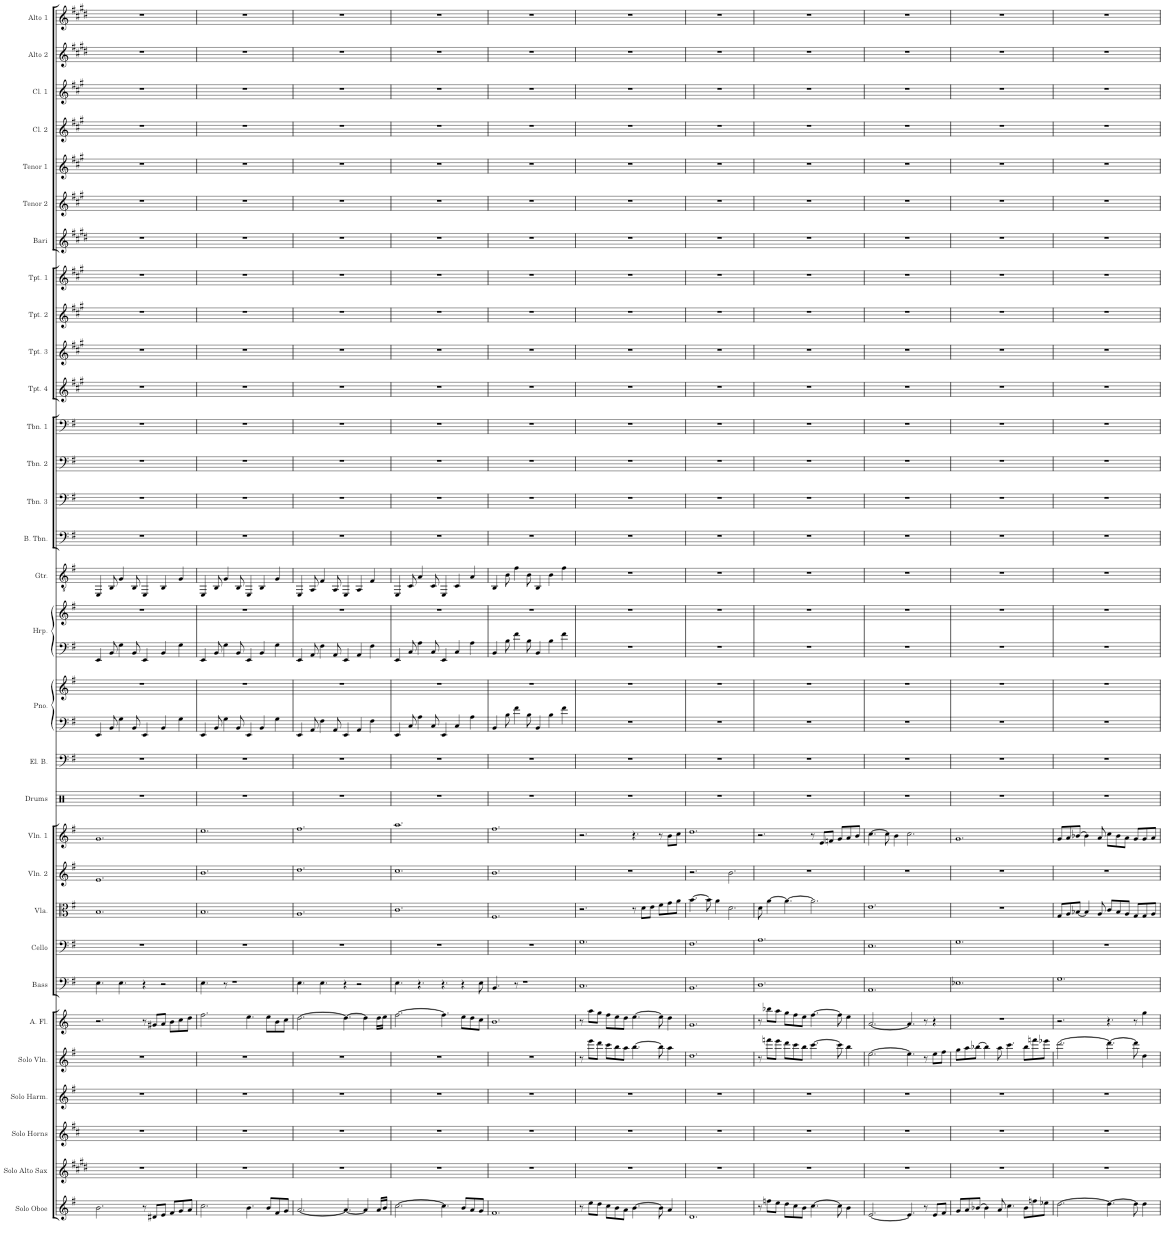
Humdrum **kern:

**kern	**kern	**kern	**kern	**kern	**kern	**kern	**kern	**kern	**kern	**kern	**kern	**kern	**kern	**kern	**kern	**kern	**kern	**kern	**kern	**kern	**kern	**kern	**kern	**kern	**kern	**kern	**kern	**kern	**kern	**kern	**kern	**kern
*part31	*part30	*part29	*part28	*part27	*part26	*part25	*part24	*part23	*part22	*part21	*part20	*part19	*part18	*part18	*part17	*part17	*part16	*part15	*part14	*part13	*part12	*part11	*part10	*part9	*part8	*part7	*part6	*part5	*part4	*part3	*part2	*part1
*staff33	*staff32	*staff31	*staff30	*staff29	*staff28	*staff27	*staff26	*staff25	*staff24	*staff23	*staff22	*staff21	*staff20	*staff19	*staff18	*staff17	*staff16	*staff15	*staff14	*staff13	*staff12	*staff11	*staff10	*staff9	*staff8	*staff7	*staff6	*staff5	*staff4	*staff3	*staff2	*staff1
*I"Solo Oboe (Therion)	*I"Solo Alto Saxophone (Alfyn)	*I"Solo F Horns (3) (Olberic)	*I"Solo Harmonica (Tressa)	*I"Solo Violin (Cyrus, Primrose)	*I"Solo Flute (Ophilia), Alto Flute (Therion)	*I"Bass	*I"Cello	*I"Viola	*I"Violin 2	*I"Violin 1	*I"Drums	*I"Electric Bass	*I"Piano (H'aanit)	*	*I"Harp (acc, Primrose)	*	*I"Guitar	*I"Bass Trombone	*I"Trombone 3	*I"Trombone 2	*I"Trombone 1	*I"Trumpet 4	*I"Trumpet 3	*I"Trumpet 2	*I"Trumpet 1	*I"Bari Sax	*I"Tenor Sax 2	*I"Tenor Sax 1	*I"Clarinet 2	*I"Clarinet 1	*I"Alto Sax 2	*I"Alto Sax 1
*I'Solo Oboe	*I'Solo Alto Sax	*I'Solo Horns	*I'Solo Harm.	*I'Solo Vln.	*I'Solo Flute	*I'Bass	*I'Cello	*I'Vla.	*I'Vln. 2	*I'Vln. 1	*I'Drums	*I'El. B.	*I'Pno.	*	*I'Hrp.	*	*I'Gtr.	*I'B. Tbn.	*I'Tbn. 3	*I'Tbn. 2	*I'Tbn. 1	*I'Tpt. 4	*I'Tpt. 3	*I'Tpt. 2	*I'Tpt. 1	*I'Bari	*I'Tenor 2	*I'Tenor 1	*I'Cl. 2	*I'Cl. 1	*I'Alto 2	*I'Alto 1
!!LO:PB:g=z
*clefG2	*clefG2	*clefG2	*clefG2	*clefG2	*clefG2	*clefF4	*clefF4	*clefC3	*clefG2	*clefG2	*clefX	*clefF4	*clefF4	*clefG2	*clefF4	*clefG2	*clefGv2	*clefF4	*clefF4	*clefF4	*clefF4	*clefG2	*clefG2	*clefG2	*clefG2	*clefG2	*clefG2	*clefG2	*clefG2	*clefG2	*clefG2	*clefG2
*	*Trd5c9	*Trd4c7	*	*	*Trd3c5	*Trd7c12	*	*	*	*	*	*Trd7c12	*	*	*	*	*	*	*	*	*	*Trd1c2	*Trd1c2	*Trd1c2	*Trd1c2	*Trd12c21	*Trd8c14	*Trd8c14	*Trd1c2	*Trd1c2	*Trd5c9	*Trd5c9
*k[f#]	*k[f#c#g#d#]	*k[f#c#]	*k[f#]	*k[f#]	*k[]	*k[f#]	*k[f#]	*k[f#]	*k[f#]	*k[f#]	*k[]	*k[f#]	*k[f#]	*k[f#]	*k[f#]	*k[f#]	*k[f#]	*k[f#]	*k[f#]	*k[f#]	*k[f#]	*k[f#c#g#]	*k[f#c#g#]	*k[f#c#g#]	*k[f#c#g#]	*k[f#c#g#d#]	*k[f#c#g#]	*k[f#c#g#]	*k[f#c#g#]	*k[f#c#g#]	*k[f#c#g#d#]	*k[f#c#g#d#]
*M12/8	*M12/8	*M12/8	*M12/8	*M12/8	*M12/8	*M12/8	*M12/8	*M12/8	*M12/8	*M12/8	*M12/8	*M12/8	*M12/8	*M12/8	*M12/8	*M12/8	*M12/8	*M12/8	*M12/8	*M12/8	*M12/8	*M12/8	*M12/8	*M12/8	*M12/8	*M12/8	*M12/8	*M12/8	*M12/8	*M12/8	*M12/8	*M12/8
=292	=292	=292	=292	=292	=292	=292	=292	=292	=292	=292	=292	=292	=292	=292	=292	=292	=292	=292	=292	=292	=292	=292	=292	=292	=292	=292	=292	=292	=292	=292	=292	=292
2.b\	1.r	1.r	1.r	1.r	2.r	4.E\	1.r	1.B	1.e	1.g	1.r	1.r	4EE/	1.r	4EE/	1.r	4EE/	1.r	1.r	1.r	1.r	1.r	1.r	1.r	1.r	1.r	1.r	1.r	1.r	1.r	1.r	1.r
.	.	.	.	.	.	.	.	.	.	.	.	.	8BB/	.	8BB/	.	8BB/	.	.	.	.	.	.	.	.	.	.	.	.	.	.	.
.	.	.	.	.	.	4.E\	.	.	.	.	.	.	4G\	.	4G\	.	4G/	.	.	.	.	.	.	.	.	.	.	.	.	.	.	.
.	.	.	.	.	.	.	.	.	.	.	.	.	8BB/	.	8BB/	.	8BB/	.	.	.	.	.	.	.	.	.	.	.	.	.	.	.
8r	.	.	.	.	8r	4r	.	.	.	.	.	.	4EE/	.	4EE/	.	4EE/	.	.	.	.	.	.	.	.	.	.	.	.	.	.	.
8d#X/L	.	.	.	.	8g#X/L	.	.	.	.	.	.	.	.	.	.	.	.	.	.	.	.	.	.	.	.	.	.	.	.	.	.	.
8e/J	.	.	.	.	8a/J	2r	.	.	.	.	.	.	4BB/	.	4BB/	.	4BB/	.	.	.	.	.	.	.	.	.	.	.	.	.	.	.
8f#/L	.	.	.	.	8b\L	.	.	.	.	.	.	.	.	.	.	.	.	.	.	.	.	.	.	.	.	.	.	.	.	.	.	.
8g/	.	.	.	.	8cc\	.	.	.	.	.	.	.	4G\	.	4G\	.	4G/	.	.	.	.	.	.	.	.	.	.	.	.	.	.	.
8a/J	.	.	.	.	8dd\J	.	.	.	.	.	.	.	.	.	.	.	.	.	.	.	.	.	.	.	.	.	.	.	.	.	.	.
=293	=293	=293	=293	=293	=293	=293	=293	=293	=293	=293	=293	=293	=293	=293	=293	=293	=293	=293	=293	=293	=293	=293	=293	=293	=293	=293	=293	=293	=293	=293	=293	=293
2.cc\	1.r	1.r	1.r	1.r	2.ff\	4.E\	1.r	1.B	1.b	1.ee	1.r	1.r	4EE/	1.r	4EE/	1.r	4EE/	1.r	1.r	1.r	1.r	1.r	1.r	1.r	1.r	1.r	1.r	1.r	1.r	1.r	1.r	1.r
.	.	.	.	.	.	.	.	.	.	.	.	.	8BB/	.	8BB/	.	8BB/	.	.	.	.	.	.	.	.	.	.	.	.	.	.	.
.	.	.	.	.	.	8r	.	.	.	.	.	.	4G\	.	4G\	.	4G/	.	.	.	.	.	.	.	.	.	.	.	.	.	.	.
.	.	.	.	.	.	1r	.	.	.	.	.	.	.	.	.	.	.	.	.	.	.	.	.	.	.	.	.	.	.	.	.	.
.	.	.	.	.	.	.	.	.	.	.	.	.	8BB/	.	8BB/	.	8BB/	.	.	.	.	.	.	.	.	.	.	.	.	.	.	.
4.b\	.	.	.	.	4.ee\	.	.	.	.	.	.	.	4EE/	.	4EE/	.	4EE/	.	.	.	.	.	.	.	.	.	.	.	.	.	.	.
.	.	.	.	.	.	.	.	.	.	.	.	.	4BB/	.	4BB/	.	4BB/	.	.	.	.	.	.	.	.	.	.	.	.	.	.	.
8b/L	.	.	.	.	8ee\L	.	.	.	.	.	.	.	.	.	.	.	.	.	.	.	.	.	.	.	.	.	.	.	.	.	.	.
8f#/	.	.	.	.	8b\	.	.	.	.	.	.	.	4G\	.	4G\	.	4G/	.	.	.	.	.	.	.	.	.	.	.	.	.	.	.
8g/J	.	.	.	.	8cc\J	.	.	.	.	.	.	.	.	.	.	.	.	.	.	.	.	.	.	.	.	.	.	.	.	.	.	.
=294	=294	=294	=294	=294	=294	=294	=294	=294	=294	=294	=294	=294	=294	=294	=294	=294	=294	=294	=294	=294	=294	=294	=294	=294	=294	=294	=294	=294	=294	=294	=294	=294
[2.a/	1.r	1.r	1.r	1.r	[2.dd\	4.E\	1.r	1.A	1.dd	1.ff#	1.r	1.r	4EE/	1.r	4EE/	1.r	4EE/	1.r	1.r	1.r	1.r	1.r	1.r	1.r	1.r	1.r	1.r	1.r	1.r	1.r	1.r	1.r
.	.	.	.	.	.	.	.	.	.	.	.	.	8AA/	.	8AA/	.	8AA/	.	.	.	.	.	.	.	.	.	.	.	.	.	.	.
.	.	.	.	.	.	4.E\	.	.	.	.	.	.	4F#\	.	4F#\	.	4F#/	.	.	.	.	.	.	.	.	.	.	.	.	.	.	.
.	.	.	.	.	.	.	.	.	.	.	.	.	8AA/	.	8AA/	.	8AA/	.	.	.	.	.	.	.	.	.	.	.	.	.	.	.
4.a/_	.	.	.	.	4.dd\_	4r	.	.	.	.	.	.	4EE/	.	4EE/	.	4EE/	.	.	.	.	.	.	.	.	.	.	.	.	.	.	.
.	.	.	.	.	.	2r	.	.	.	.	.	.	4AA/	.	4AA/	.	4AA/	.	.	.	.	.	.	.	.	.	.	.	.	.	.	.
4a/]	.	.	.	.	4dd\]	.	.	.	.	.	.	.	.	.	.	.	.	.	.	.	.	.	.	.	.	.	.	.	.	.	.	.
.	.	.	.	.	.	.	.	.	.	.	.	.	4F#\	.	4F#\	.	4F#/	.	.	.	.	.	.	.	.	.	.	.	.	.	.	.
16a/LL	.	.	.	.	16dd\LL	.	.	.	.	.	.	.	.	.	.	.	.	.	.	.	.	.	.	.	.	.	.	.	.	.	.	.
16b/JJ	.	.	.	.	16ee\JJ	.	.	.	.	.	.	.	.	.	.	.	.	.	.	.	.	.	.	.	.	.	.	.	.	.	.	.
=295	=295	=295	=295	=295	=295	=295	=295	=295	=295	=295	=295	=295	=295	=295	=295	=295	=295	=295	=295	=295	=295	=295	=295	=295	=295	=295	=295	=295	=295	=295	=295	=295
[2.cc\	1.r	1.r	1.r	1.r	[2.ff\	4.E\	1.r	1.c	1.cc	1.aa	1.r	1.r	4EE/	1.r	4EE/	1.r	4EE/	1.r	1.r	1.r	1.r	1.r	1.r	1.r	1.r	1.r	1.r	1.r	1.r	1.r	1.r	1.r
.	.	.	.	.	.	.	.	.	.	.	.	.	8C/	.	8C/	.	8C/	.	.	.	.	.	.	.	.	.	.	.	.	.	.	.
.	.	.	.	.	.	4.r	.	.	.	.	.	.	4A\	.	4A\	.	4A/	.	.	.	.	.	.	.	.	.	.	.	.	.	.	.
.	.	.	.	.	.	.	.	.	.	.	.	.	8C/	.	8C/	.	8C/	.	.	.	.	.	.	.	.	.	.	.	.	.	.	.
4.cc\]	.	.	.	.	4.ff\]	4.r	.	.	.	.	.	.	4EE/	.	4EE/	.	4EE/	.	.	.	.	.	.	.	.	.	.	.	.	.	.	.
.	.	.	.	.	.	.	.	.	.	.	.	.	4C/	.	4C/	.	4C/	.	.	.	.	.	.	.	.	.	.	.	.	.	.	.
8b/L	.	.	.	.	8ee\L	4r	.	.	.	.	.	.	.	.	.	.	.	.	.	.	.	.	.	.	.	.	.	.	.	.	.	.
8a/	.	.	.	.	8dd\	.	.	.	.	.	.	.	4A\	.	4A\	.	4A/	.	.	.	.	.	.	.	.	.	.	.	.	.	.	.
8g/J	.	.	.	.	8cc\J	8E\	.	.	.	.	.	.	.	.	.	.	.	.	.	.	.	.	.	.	.	.	.	.	.	.	.	.
=296	=296	=296	=296	=296	=296	=296	=296	=296	=296	=296	=296	=296	=296	=296	=296	=296	=296	=296	=296	=296	=296	=296	=296	=296	=296	=296	=296	=296	=296	=296	=296	=296
1.f#	1.r	1.r	1.r	1.r	1.b	4.BB/	1.r	1.F#	1.b	1.ff#	1.r	1.r	4BB/	1.r	4BB/	1.r	4BB/	1.r	1.r	1.r	1.r	1.r	1.r	1.r	1.r	1.r	1.r	1.r	1.r	1.r	1.r	1.r
.	.	.	.	.	.	.	.	.	.	.	.	.	8B\	.	8B\	.	8B\	.	.	.	.	.	.	.	.	.	.	.	.	.	.	.
.	.	.	.	.	.	8r	.	.	.	.	.	.	4f#\	.	4f#\	.	4f#\	.	.	.	.	.	.	.	.	.	.	.	.	.	.	.
.	.	.	.	.	.	1r	.	.	.	.	.	.	.	.	.	.	.	.	.	.	.	.	.	.	.	.	.	.	.	.	.	.
.	.	.	.	.	.	.	.	.	.	.	.	.	8B\	.	8B\	.	8B\	.	.	.	.	.	.	.	.	.	.	.	.	.	.	.
.	.	.	.	.	.	.	.	.	.	.	.	.	4BB/	.	4BB/	.	4BB/	.	.	.	.	.	.	.	.	.	.	.	.	.	.	.
.	.	.	.	.	.	.	.	.	.	.	.	.	4B\	.	4B\	.	4B\	.	.	.	.	.	.	.	.	.	.	.	.	.	.	.
.	.	.	.	.	.	.	.	.	.	.	.	.	4f#\	.	4f#\	.	4f#\	.	.	.	.	.	.	.	.	.	.	.	.	.	.	.
=297	=297	=297	=297	=297	=297	=297	=297	=297	=297	=297	=297	=297	=297	=297	=297	=297	=297	=297	=297	=297	=297	=297	=297	=297	=297	=297	=297	=297	=297	=297	=297	=297
8r	1.r	1.r	1.r	8r	8r	1.C	1.G	2.r	1.r	2.r	1.r	1.r	1.r	1.r	1.r	1.r	1.r	1.r	1.r	1.r	1.r	1.r	1.r	1.r	1.r	1.r	1.r	1.r	1.r	1.r	1.r	1.r
8ee\L	.	.	.	8eee\L	8aa\L	.	.	.	.	.	.	.	.	.	.	.	.	.	.	.	.	.	.	.	.	.	.	.	.	.	.	.
8dd\J	.	.	.	8ddd\J	8gg\J	.	.	.	.	.	.	.	.	.	.	.	.	.	.	.	.	.	.	.	.	.	.	.	.	.	.	.
8cc\L	.	.	.	8ccc\L	8ff\L	.	.	.	.	.	.	.	.	.	.	.	.	.	.	.	.	.	.	.	.	.	.	.	.	.	.	.
8b\	.	.	.	8bb\	8ee\	.	.	.	.	.	.	.	.	.	.	.	.	.	.	.	.	.	.	.	.	.	.	.	.	.	.	.
8a\J	.	.	.	8aa\J	8dd\J	.	.	.	.	.	.	.	.	.	.	.	.	.	.	.	.	.	.	.	.	.	.	.	.	.	.	.
[4.b\	.	.	.	[4.bb\	[4.ee\	.	.	8r	.	4.r	.	.	.	.	.	.	.	.	.	.	.	.	.	.	.	.	.	.	.	.	.	.
.	.	.	.	.	.	.	.	8d\L	.	.	.	.	.	.	.	.	.	.	.	.	.	.	.	.	.	.	.	.	.	.	.	.
.	.	.	.	.	.	.	.	8e\J	.	.	.	.	.	.	.	.	.	.	.	.	.	.	.	.	.	.	.	.	.	.	.	.
8b\]	.	.	.	8bb\]	8ee\]	.	.	8f#\L	.	8r	.	.	.	.	.	.	.	.	.	.	.	.	.	.	.	.	.	.	.	.	.	.
4a/	.	.	.	4aa\	4dd\	.	.	8g\	.	8b\L	.	.	.	.	.	.	.	.	.	.	.	.	.	.	.	.	.	.	.	.	.	.
.	.	.	.	.	.	.	.	8a\J	.	8cc\J	.	.	.	.	.	.	.	.	.	.	.	.	.	.	.	.	.	.	.	.	.	.
=298	=298	=298	=298	=298	=298	=298	=298	=298	=298	=298	=298	=298	=298	=298	=298	=298	=298	=298	=298	=298	=298	=298	=298	=298	=298	=298	=298	=298	=298	=298	=298	=298
1.d	1.r	1.r	1.r	1.dd	1.g	1.BB	1.F#	[4.b\	2.r	1.dd	1.r	1.r	1.r	1.r	1.r	1.r	1.r	1.r	1.r	1.r	1.r	1.r	1.r	1.r	1.r	1.r	1.r	1.r	1.r	1.r	1.r	1.r
.	.	.	.	.	.	.	.	8b\]	.	.	.	.	.	.	.	.	.	.	.	.	.	.	.	.	.	.	.	.	.	.	.	.
.	.	.	.	.	.	.	.	4a\	.	.	.	.	.	.	.	.	.	.	.	.	.	.	.	.	.	.	.	.	.	.	.	.
.	.	.	.	.	.	.	.	2.d\	2.b\	.	.	.	.	.	.	.	.	.	.	.	.	.	.	.	.	.	.	.	.	.	.	.
=299	=299	=299	=299	=299	=299	=299	=299	=299	=299	=299	=299	=299	=299	=299	=299	=299	=299	=299	=299	=299	=299	=299	=299	=299	=299	=299	=299	=299	=299	=299	=299	=299
8r	1.r	1.r	1.r	8r	8r	1.D	1.A	8d\	1.r	2.r	1.r	1.r	1.r	1.r	1.r	1.r	1.r	1.r	1.r	1.r	1.r	1.r	1.r	1.r	1.r	1.r	1.r	1.r	1.r	1.r	1.r	1.r
8ffn\L	.	.	.	8fffn\L	8bb-X\L	.	.	[4a\	.	.	.	.	.	.	.	.	.	.	.	.	.	.	.	.	.	.	.	.	.	.	.	.
8ee\J	.	.	.	8eee\J	8aa\J	.	.	.	.	.	.	.	.	.	.	.	.	.	.	.	.	.	.	.	.	.	.	.	.	.	.	.
8dd\L	.	.	.	8ddd\L	8gg\L	.	.	4.a\_	.	.	.	.	.	.	.	.	.	.	.	.	.	.	.	.	.	.	.	.	.	.	.	.
8cc\	.	.	.	8ccc\	8ff\	.	.	.	.	.	.	.	.	.	.	.	.	.	.	.	.	.	.	.	.	.	.	.	.	.	.	.
8b\J	.	.	.	8bb\J	8ee\J	.	.	.	.	.	.	.	.	.	.	.	.	.	.	.	.	.	.	.	.	.	.	.	.	.	.	.
[4.cc\	.	.	.	[4.ccc\	[4.ff\	.	.	2.a\]	.	8r	.	.	.	.	.	.	.	.	.	.	.	.	.	.	.	.	.	.	.	.	.	.
.	.	.	.	.	.	.	.	.	.	8e/L	.	.	.	.	.	.	.	.	.	.	.	.	.	.	.	.	.	.	.	.	.	.
.	.	.	.	.	.	.	.	.	.	8fn/J	.	.	.	.	.	.	.	.	.	.	.	.	.	.	.	.	.	.	.	.	.	.
8cc\]	.	.	.	8ccc\]	8ff\]	.	.	.	.	8g/L	.	.	.	.	.	.	.	.	.	.	.	.	.	.	.	.	.	.	.	.	.	.
4b\	.	.	.	4bb\	4ee\	.	.	.	.	8a/	.	.	.	.	.	.	.	.	.	.	.	.	.	.	.	.	.	.	.	.	.	.
.	.	.	.	.	.	.	.	.	.	8b/J	.	.	.	.	.	.	.	.	.	.	.	.	.	.	.	.	.	.	.	.	.	.
=300	=300	=300	=300	=300	=300	=300	=300	=300	=300	=300	=300	=300	=300	=300	=300	=300	=300	=300	=300	=300	=300	=300	=300	=300	=300	=300	=300	=300	=300	=300	=300	=300
[2.e/	1.r	1.r	1.r	[2.ee\	[2.a/	1.AA	1.E	1.e	1.r	[4.cc\	1.r	1.r	1.r	1.r	1.r	1.r	1.r	1.r	1.r	1.r	1.r	1.r	1.r	1.r	1.r	1.r	1.r	1.r	1.r	1.r	1.r	1.r
.	.	.	.	.	.	.	.	.	.	8cc\]	.	.	.	.	.	.	.	.	.	.	.	.	.	.	.	.	.	.	.	.	.	.
.	.	.	.	.	.	.	.	.	.	4b\	.	.	.	.	.	.	.	.	.	.	.	.	.	.	.	.	.	.	.	.	.	.
4.e/]	.	.	.	4.ee\]	4.a/]	.	.	.	.	2.cc\	.	.	.	.	.	.	.	.	.	.	.	.	.	.	.	.	.	.	.	.	.	.
8r	.	.	.	8r	8r	.	.	.	.	.	.	.	.	.	.	.	.	.	.	.	.	.	.	.	.	.	.	.	.	.	.	.
8e/L	.	.	.	8ee\L	4r	.	.	.	.	.	.	.	.	.	.	.	.	.	.	.	.	.	.	.	.	.	.	.	.	.	.	.
8f#/J	.	.	.	8ff#\J	.	.	.	.	.	.	.	.	.	.	.	.	.	.	.	.	.	.	.	.	.	.	.	.	.	.	.	.
=301	=301	=301	=301	=301	=301	=301	=301	=301	=301	=301	=301	=301	=301	=301	=301	=301	=301	=301	=301	=301	=301	=301	=301	=301	=301	=301	=301	=301	=301	=301	=301	=301
8g/L	1.r	1.r	1.r	8gg\L	1.r	1.E-X	1.G	1.r	1.r	1.g	1.r	1.r	1.r	1.r	1.r	1.r	1.r	1.r	1.r	1.r	1.r	1.r	1.r	1.r	1.r	1.r	1.r	1.r	1.r	1.r	1.r	1.r
8a/	.	.	.	8aa\	.	.	.	.	.	.	.	.	.	.	.	.	.	.	.	.	.	.	.	.	.	.	.	.	.	.	.	.
[8b-X/J	.	.	.	[8bb-X\J	.	.	.	.	.	.	.	.	.	.	.	.	.	.	.	.	.	.	.	.	.	.	.	.	.	.	.	.
4b-\]	.	.	.	4bb-\]	.	.	.	.	.	.	.	.	.	.	.	.	.	.	.	.	.	.	.	.	.	.	.	.	.	.	.	.
8a/	.	.	.	8aa\	.	.	.	.	.	.	.	.	.	.	.	.	.	.	.	.	.	.	.	.	.	.	.	.	.	.	.	.
4.cc\	.	.	.	4.ccc\	.	.	.	.	.	.	.	.	.	.	.	.	.	.	.	.	.	.	.	.	.	.	.	.	.	.	.	.
8b-\L	.	.	.	8bb-\L	.	.	.	.	.	.	.	.	.	.	.	.	.	.	.	.	.	.	.	.	.	.	.	.	.	.	.	.
8ffn\	.	.	.	8fffn\	.	.	.	.	.	.	.	.	.	.	.	.	.	.	.	.	.	.	.	.	.	.	.	.	.	.	.	.
8ee-X\J	.	.	.	8eee-X\J	.	.	.	.	.	.	.	.	.	.	.	.	.	.	.	.	.	.	.	.	.	.	.	.	.	.	.	.
=302	=302	=302	=302	=302	=302	=302	=302	=302	=302	=302	=302	=302	=302	=302	=302	=302	=302	=302	=302	=302	=302	=302	=302	=302	=302	=302	=302	=302	=302	=302	=302	=302
[2.dd\	1.r	1.r	1.r	[2.ddd\	2.r	1.G	1.r	8G/L	1.r	8g/L	1.r	1.r	1.r	1.r	1.r	1.r	1.r	1.r	1.r	1.r	1.r	1.r	1.r	1.r	1.r	1.r	1.r	1.r	1.r	1.r	1.r	1.r
.	.	.	.	.	.	.	.	8A/	.	8a/	.	.	.	.	.	.	.	.	.	.	.	.	.	.	.	.	.	.	.	.	.	.
.	.	.	.	.	.	.	.	[8B-X/J	.	[8b-X/J	.	.	.	.	.	.	.	.	.	.	.	.	.	.	.	.	.	.	.	.	.	.
.	.	.	.	.	.	.	.	4B-/]	.	4b-\]	.	.	.	.	.	.	.	.	.	.	.	.	.	.	.	.	.	.	.	.	.	.
.	.	.	.	.	.	.	.	8A/	.	8a/	.	.	.	.	.	.	.	.	.	.	.	.	.	.	.	.	.	.	.	.	.	.
4.dd\_	.	.	.	4.ddd\_	4.r	.	.	8c/L	.	8cc\L	.	.	.	.	.	.	.	.	.	.	.	.	.	.	.	.	.	.	.	.	.	.
.	.	.	.	.	.	.	.	8B-/	.	8b-\	.	.	.	.	.	.	.	.	.	.	.	.	.	.	.	.	.	.	.	.	.	.
.	.	.	.	.	.	.	.	8A/J	.	8a\J	.	.	.	.	.	.	.	.	.	.	.	.	.	.	.	.	.	.	.	.	.	.
8dd\]	.	.	.	8ddd\]	8r	.	.	8G/L	.	8g/L	.	.	.	.	.	.	.	.	.	.	.	.	.	.	.	.	.	.	.	.	.	.
4dd\	.	.	.	4dd\	4gg\	.	.	8G/	.	8g/	.	.	.	.	.	.	.	.	.	.	.	.	.	.	.	.	.	.	.	.	.	.
.	.	.	.	.	.	.	.	8A/J	.	8a/J	.	.	.	.	.	.	.	.	.	.	.	.	.	.	.	.	.	.	.	.	.	.
=	=	=	=	=	=	=	=	=	=	=	=	=	=	=	=	=	=	=	=	=	=	=	=	=	=	=	=	=	=	=	=	=
*-	*-	*-	*-	*-	*-	*-	*-	*-	*-	*-	*-	*-	*-	*-	*-	*-	*-	*-	*-	*-	*-	*-	*-	*-	*-	*-	*-	*-	*-	*-	*-	*-
